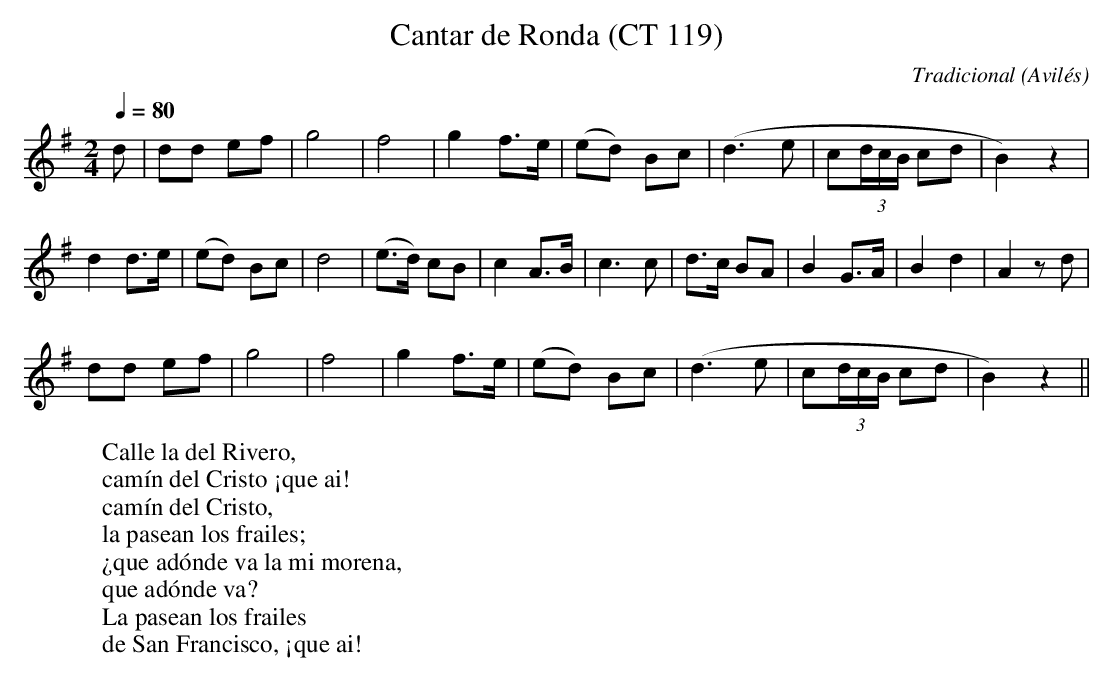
X:1
T:Cantar de Ronda (CT 119)
C:Tradicional
O:Avilés
M:2/4
L:1/8
Q:1/4=80
W:Calle la del Rivero,
W:camín del Cristo ¡que ai!
W:camín del Cristo,
W:la pasean los frailes;
W:¿que adónde va la mi morena,
W:que adónde va?
W:La pasean los frailes
W:de San Francisco, ¡que ai!
K:G
d|dd ef|g4|f4|g2 f>e|(ed) Bc|(d3 e|c(3d/c/B/ cd|B2) z2|
d2 d>e|(ed) Bc|d4|(e>d) cB|c2 A>B|c3 c|d>c BA|B2 G>A|B2 d2|A2 zd|
dd ef|g4|f4|g2 f>e|(ed) Bc|(d3 e|c(3d/c/B/ cd|B2) z2||
